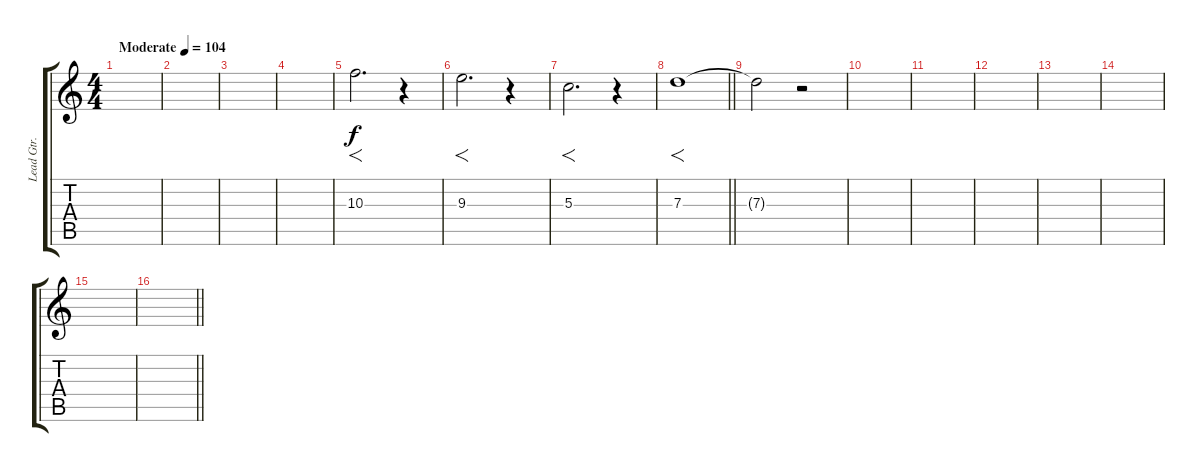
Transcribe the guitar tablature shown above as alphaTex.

\track ("Lead Gtr." "Lead Gtr.") {instrument distortionguitar}
\staff {score tabs}
\tuning (E4 B3 G3 D3 A2 E2) {hide}
\ts (4 4)
\tempo (104 "Moderate")
\clef g2
\ks c
|
|
|
|
10.3.2{f d} r.4 |
9.3.2{f d} r.4 |
5.3.2{f d} r.4 |
\barLineRight lightlight
7.3.1{f} |
\section ("" "")
7.3{t}.2 r.2 |
|
|
|
|
|
|
\barLineRight lightlight
